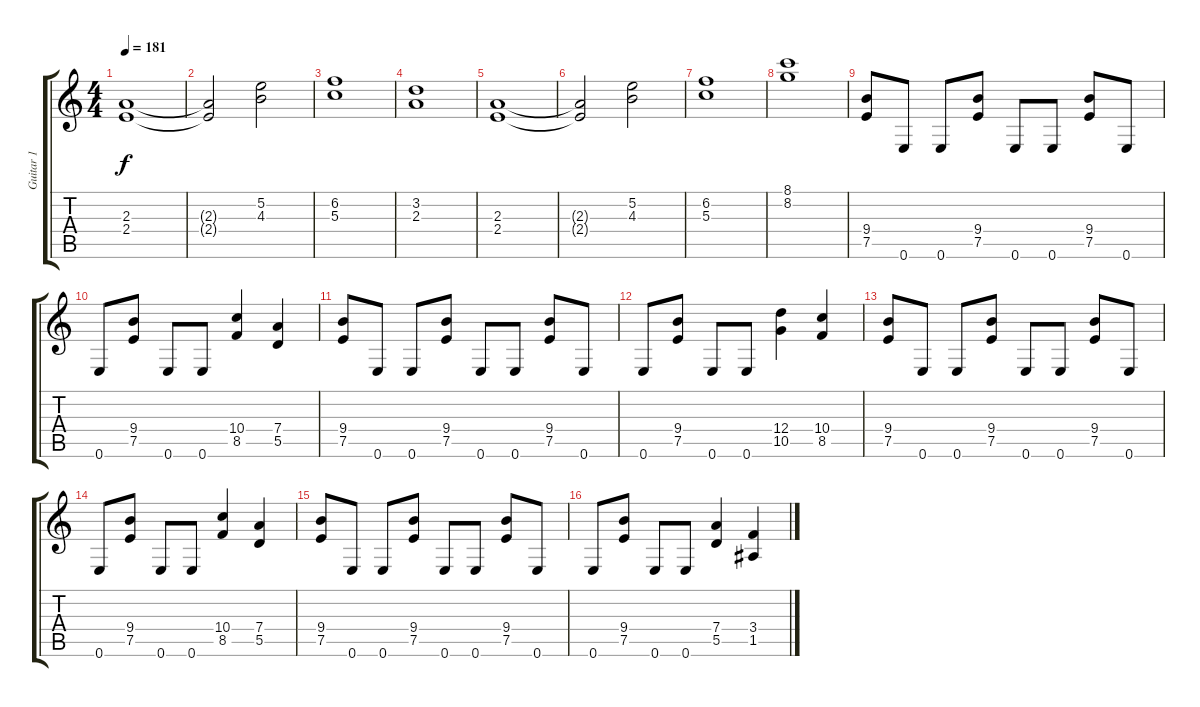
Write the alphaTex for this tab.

\track ("Guitar 1" "Guitar 1") {instrument distortionguitar}
\staff {score tabs}
\tuning (E4 B3 G3 D3 A2 E2) {hide}
\ts (4 4)
\tempo 181
\clef g2
\ks c
(2.3 2.4).1{dy f} |
(2.3{t} 2.4{t}).2 (5.2 4.3).2 |
(6.2 5.3).1 |
(3.2 2.3).1 |
(2.3 2.4).1 |
(2.3{t} 2.4{t}).2 (5.2 4.3).2 |
(6.2 5.3).1 |
(8.1 8.2).1 |
(9.4 7.5).8 0.6.8 0.6.8 (9.4 7.5).8 0.6.8 0.6.8 (9.4 7.5).8 0.6.8 |
0.6.8 (9.4 7.5).8 0.6.8 0.6.8 (10.4 8.5).4 (7.4 5.5).4 |
(9.4 7.5).8 0.6.8 0.6.8 (9.4 7.5).8 0.6.8 0.6.8 (9.4 7.5).8 0.6.8 |
0.6.8 (9.4 7.5).8 0.6.8 0.6.8 (12.4 10.5).4 (10.4 8.5).4 |
(9.4 7.5).8 0.6.8 0.6.8 (9.4 7.5).8 0.6.8 0.6.8 (9.4 7.5).8 0.6.8 |
0.6.8 (9.4 7.5).8 0.6.8 0.6.8 (10.4 8.5).4 (7.4 5.5).4 |
(9.4 7.5).8 0.6.8 0.6.8 (9.4 7.5).8 0.6.8 0.6.8 (9.4 7.5).8 0.6.8 |
0.6.8 (9.4 7.5).8 0.6.8 0.6.8 (7.4 5.5).4 (3.4 1.5).4
